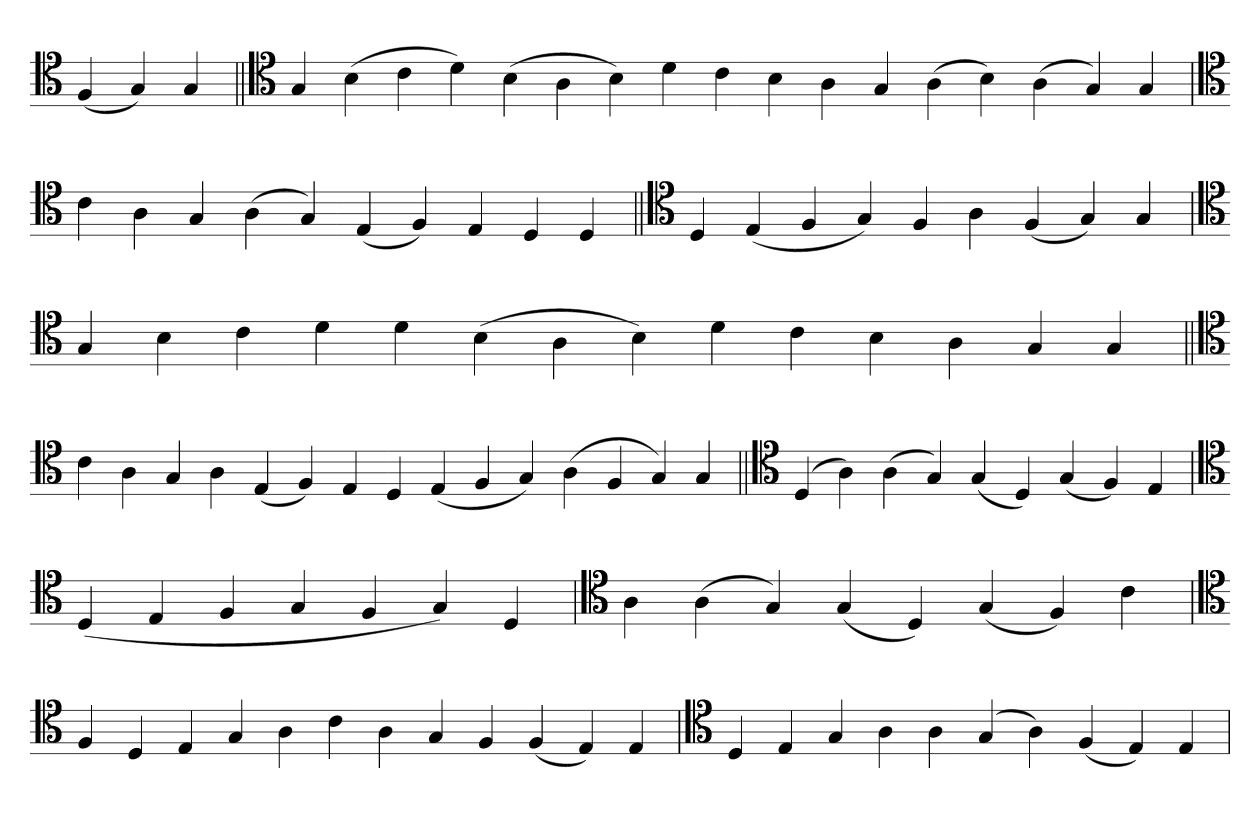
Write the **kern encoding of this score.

**kern
*part1
*staff1
*clefC4
=
(4F
4G)
4G
=||
*clefC4
4G
(4B
4c
4d)
(4B
4A
4B)
4d
4c
4B
4A
4G
(4A
4B)
(4A
4G)
4G
=`
*clefC4
4c
4A
4G
(4A
4G)
(4E
4F)
4E
4D
4D
=||
*clefC4
4D
(4E
4F
4G)
4F
4A
(4F
4G)
4G
=`
*clefC4
4G
4B
4c
4d
4d
(4B
4A
4B)
4d
4c
4B
4A
4G
4G
=||
*clefC4
4c
4A
4G
4A
(4E
4F)
4E
4D
(4E
4F
4G)
(4A
4F
4G)
4G
=||
*clefC4
(4D
4A)
(4A
4G)
(4G
4D)
(4G
4F)
4E
=`
*clefC4
(4D
4E
4F
4G
4F
4G)
4D
='
*clefC4
4A
(4A
4G)
(4G
4D)
(4G
4F)
4c
=`
*clefC4
4F
4D
4E
4G
4A
4c
4A
4G
4F
(4F
4E)
4E
=
*clefC4
4D
4E
4G
4A
4A
(4G
4A)
(4F
4E)
4E
=`
*-
